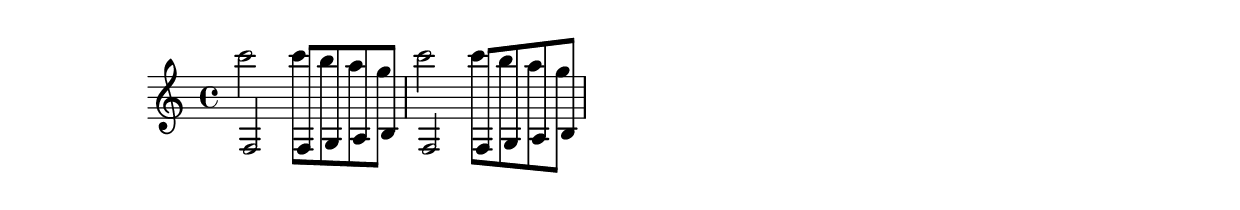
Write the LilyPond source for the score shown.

\version "2.3.16"

\header { texidoc = "@cindex Stem Extend
Extending stems to the center line may be prevented using @code{no-stem-extend}.
"
}

\score { 
  \context Voice \relative c {
	\context Staff <<
		\new Voice { 
			f2 f8 g a b 
			\override Stem  #'no-stem-extend = ##t
		 	f2 f8 g a b
		}
		\new Voice { 
			c''2 c8 b a g
			\override Stem  #'no-stem-extend = ##t
			c2 c8 b a g
		}
	>>
	
  }
  \paper { raggedright = ##t}  
}

